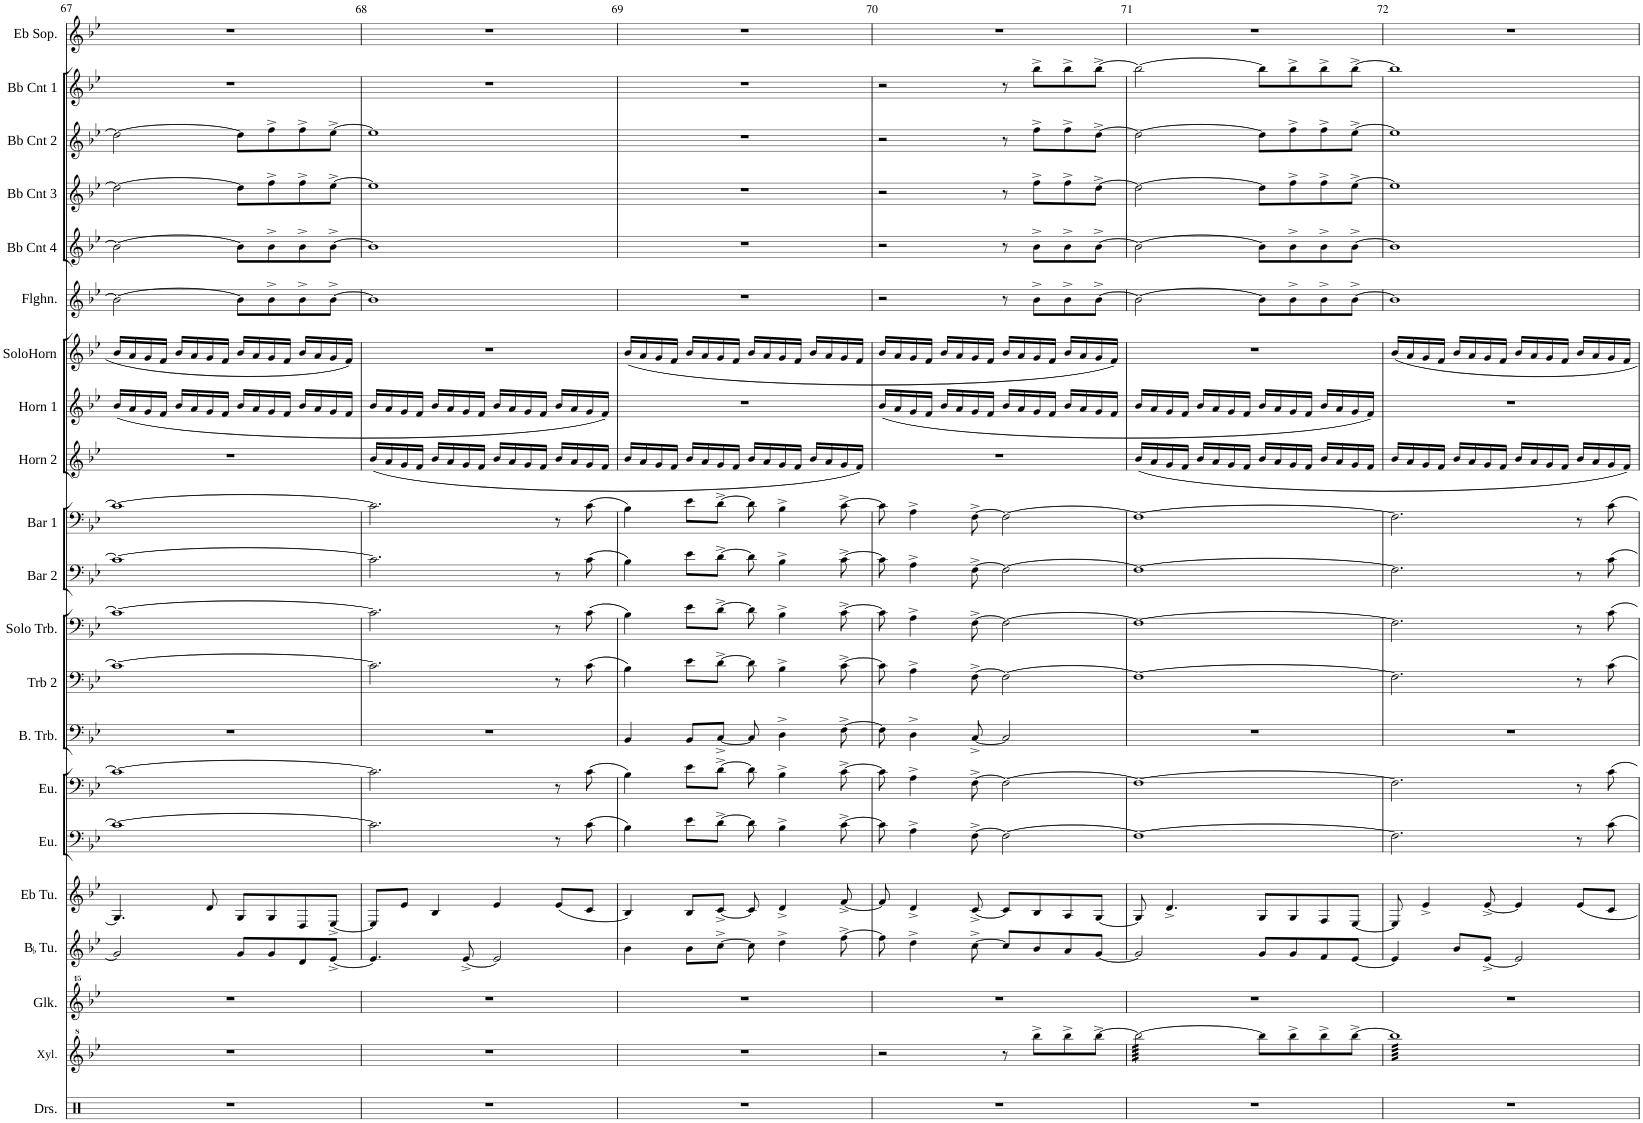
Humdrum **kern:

**kern	**kern	**kern	**kern	**kern	**kern	**kern	**kern	**kern	**kern	**kern	**kern	**kern	**kern	**kern	**kern	**kern	**kern	**kern	**kern	**kern
*part21	*part20	*part19	*part18	*part17	*part16	*part15	*part14	*part13	*part12	*part11	*part10	*part9	*part8	*part7	*part6	*part5	*part4	*part3	*part2	*part1
*staff21	*staff20	*staff19	*staff18	*staff17	*staff16	*staff15	*staff14	*staff13	*staff12	*staff11	*staff10	*staff9	*staff8	*staff7	*staff6	*staff5	*staff4	*staff3	*staff2	*staff1
*I"Drumset	*I"Xylophone	*I"Glockenspiel	*I"BaccidentalFlat Tuba	*I"Eb Tuba	*I"Euphonium	*I"Euphonium	*I"Bass Trombone	*I"Trombone 2	*I"Solo Trombone	*I"Baritone 2	*I"Baritone 1	*I"Horn 2	*I"Horn 1	*I"Solo Horn	*I"Flugelhorn	*I"Bb Cornet 4	*I"Bb Cornet 3	*I"Bb Cornet 2	*I"Bb Cornet 1	*I"Eb Soprano
*I'Drs.	*I'Xyl.	*I'Glk.	*I'BaccidentalFlat Tu.	*I'Eb Tu.	*I'Eu.	*I'Eu.	*I'B. Trb.	*I'Trb 2	*I'Solo Trb.	*I'Bar 2	*I'Bar 1	*I'Horn 2	*I'Horn 1	*I'SoloHorn	*I'Flghn.	*I'Bb Cnt 4	*I'Bb Cnt 3	*I'Bb Cnt 2	*I'Bb Cnt 1	*I'Eb Sop.
!!LO:PB:g=z
*clefX	*clefG^2	*clefG^^2	*clefG2	*clefG2	*clefF4	*clefF4	*clefF4	*clefF4	*clefF4	*clefF4	*clefF4	*clefG2	*clefG2	*clefG2	*clefG2	*clefG2	*clefG2	*clefG2	*clefG2	*clefG2
*	*	*	*	*	*	*	*	*	*	*ITrd4c7	*	*	*ITrd5c9	*ITrd1c2	*ITrd1c2	*ITrd1c2	*ITrd1c2	*ITrd1c2	*ITrd1c2	*ITrd1c2
*k[]	*k[b-e-]	*k[b-e-]	*k[b-e-]	*k[b-e-]	*k[b-e-]	*k[b-e-]	*k[b-e-]	*k[b-e-]	*k[b-e-]	*k[b-e-]	*k[b-e-]	*k[b-e-]	*k[b-e-]	*k[b-e-]	*k[b-e-]	*k[b-e-]	*k[b-e-]	*k[b-e-]	*k[b-e-]	*k[b-e-]
*M4/4	*M4/4	*M4/4	*M4/4	*M4/4	*M4/4	*M4/4	*M4/4	*M4/4	*M4/4	*M4/4	*M4/4	*M4/4	*M4/4	*M4/4	*M4/4	*M4/4	*M4/4	*M4/4	*M4/4	*M4/4
=67	=67	=67	=67	=67	=67	=67	=67	=67	=67	=67	=67	=67	=67	=67	=67	=67	=67	=67	=67	=67
1r	1r	1r	2g/]	4.G/]	1c_	1c_	1r	1c_	1c_	1c_	1c_	1r	(16b-/LL	16b-/LL	2b-\_	2b-\_	2dd\_	2dd\_	1r	1r
.	.	.	.	.	.	.	.	.	.	.	.	.	16a/	16a/	.	.	.	.	.	.
.	.	.	.	.	.	.	.	.	.	.	.	.	16g/	16g/	.	.	.	.	.	.
.	.	.	.	.	.	.	.	.	.	.	.	.	16f/JJ	16f/JJ	.	.	.	.	.	.
.	.	.	.	.	.	.	.	.	.	.	.	.	16b-/LL	16b-/LL	.	.	.	.	.	.
.	.	.	.	.	.	.	.	.	.	.	.	.	16a/	16a/	.	.	.	.	.	.
.	.	.	.	8d/	.	.	.	.	.	.	.	.	16g/	16g/	.	.	.	.	.	.
.	.	.	.	.	.	.	.	.	.	.	.	.	16f/JJ	16f/JJ	.	.	.	.	.	.
.	.	.	8g/L	8G/L	.	.	.	.	.	.	.	.	16b-/LL	16b-/LL	8b-\L]	8b-\L]	8dd\L]	8dd\L]	.	.
.	.	.	.	.	.	.	.	.	.	.	.	.	16a/	16a/	.	.	.	.	.	.
.	.	.	8g/	8G/	.	.	.	.	.	.	.	.	16g/	16g/	8b-^\	8b-^\	8ff^\	8ff^\	.	.
.	.	.	.	.	.	.	.	.	.	.	.	.	16f/JJ	16f/JJ	.	.	.	.	.	.
.	.	.	8d/	8D/	.	.	.	.	.	.	.	.	16b-/LL	16b-/LL	8b-^\	8b-^\	8ff^\	8ff^\	.	.
.	.	.	.	.	.	.	.	.	.	.	.	.	16a/	16a/	.	.	.	.	.	.
.	.	.	[8e-^/J	[8E-^/J	.	.	.	.	.	.	.	.	16g/	16g/	[8b-^\J	[8b-^\J	[8ee-^\J	[8ee-^\J	.	.
.	.	.	.	.	.	.	.	.	.	.	.	.	16f/JJ	16f/JJ	.	.	.	.	.	.
=68	=68	=68	=68	=68	=68	=68	=68	=68	=68	=68	=68	=68	=68	=68	=68	=68	=68	=68	=68	=68
1r	1r	1r	4.e-/]	8E-/L]	2.c\]	2.c\]	1r	2.c\]	2.c\]	2.c\]	2.c\]	(16b-/LL	16b-/LL	1r	1b-]	1b-]	1ee-]	1ee-]	1r	1r
.	.	.	.	.	.	.	.	.	.	.	.	16a/	16a/	.	.	.	.	.	.	.
.	.	.	.	8e-/J	.	.	.	.	.	.	.	16g/	16g/	.	.	.	.	.	.	.
.	.	.	.	.	.	.	.	.	.	.	.	16f/JJ	16f/JJ	.	.	.	.	.	.	.
.	.	.	.	4B-/	.	.	.	.	.	.	.	16b-/LL	16b-/LL	.	.	.	.	.	.	.
.	.	.	.	.	.	.	.	.	.	.	.	16a/	16a/	.	.	.	.	.	.	.
.	.	.	[8e-^/	.	.	.	.	.	.	.	.	16g/	16g/	.	.	.	.	.	.	.
.	.	.	.	.	.	.	.	.	.	.	.	16f/JJ	16f/JJ	.	.	.	.	.	.	.
.	.	.	2e-/]	4e-/	.	.	.	.	.	.	.	16b-/LL	16b-/LL	.	.	.	.	.	.	.
.	.	.	.	.	.	.	.	.	.	.	.	16a/	16a/	.	.	.	.	.	.	.
.	.	.	.	.	.	.	.	.	.	.	.	16g/	16g/	.	.	.	.	.	.	.
.	.	.	.	.	.	.	.	.	.	.	.	16f/JJ	16f/JJ	.	.	.	.	.	.	.
.	.	.	.	(8e-/L	8r	8r	.	8r	8r	8r	8r	16b-/LL	16b-/LL	.	.	.	.	.	.	.
.	.	.	.	.	.	.	.	.	.	.	.	16a/	16a/	.	.	.	.	.	.	.
.	.	.	.	8c/J	(8c\	(8c\	.	(8c\	(8c\	(8c\	(8c\	16g/	16g/	.	.	.	.	.	.	.
.	.	.	.	.	.	.	.	.	.	.	.	16f/JJ	16f/JJ)	.	.	.	.	.	.	.
=69	=69	=69	=69	=69	=69	=69	=69	=69	=69	=69	=69	=69	=69	=69	=69	=69	=69	=69	=69	=69
1r	1r	1r	4b-\	4B-/)	4B-\)	4B-\)	4BB-/	4B-\)	4B-\)	4B-\)	4B-\)	16b-/LL	1r	(16b-/LL	1r	1r	1r	1r	1r	1r
.	.	.	.	.	.	.	.	.	.	.	.	16a/	.	16a/	.	.	.	.	.	.
.	.	.	.	.	.	.	.	.	.	.	.	16g/	.	16g/	.	.	.	.	.	.
.	.	.	.	.	.	.	.	.	.	.	.	16f/JJ	.	16f/JJ	.	.	.	.	.	.
.	.	.	8b-\L	8B-/L	8e-\L	8e-\L	8BB-/L	8e-\L	8e-\L	8e-\L	8e-\L	16b-/LL	.	16b-/LL	.	.	.	.	.	.
.	.	.	.	.	.	.	.	.	.	.	.	16a/	.	16a/	.	.	.	.	.	.
.	.	.	[8cc^\J	[8c^/J	[8d^\J	[8d^\J	[8C^/J	[8d^\J	[8d^\J	[8d^\J	[8d^\J	16g/	.	16g/	.	.	.	.	.	.
.	.	.	.	.	.	.	.	.	.	.	.	16f/JJ	.	16f/JJ	.	.	.	.	.	.
.	.	.	8cc\]	8c/]	8d\]	8d\]	8C/]	8d\]	8d\]	8d\]	8d\]	16b-/LL	.	16b-/LL	.	.	.	.	.	.
.	.	.	.	.	.	.	.	.	.	.	.	16a/	.	16a/	.	.	.	.	.	.
.	.	.	4dd^\	4d^/	4B-^\	4B-^\	4D^\	4B-^\	4B-^\	4B-^\	4B-^\	16g/	.	16g/	.	.	.	.	.	.
.	.	.	.	.	.	.	.	.	.	.	.	16f/JJ	.	16f/JJ	.	.	.	.	.	.
.	.	.	.	.	.	.	.	.	.	.	.	16b-/LL	.	16b-/LL	.	.	.	.	.	.
.	.	.	.	.	.	.	.	.	.	.	.	16a/	.	16a/	.	.	.	.	.	.
.	.	.	[8ff^\	[8f^/	[8c^\	[8c^\	[8F^\	[8c^\	[8c^\	[8c^\	[8c^\	16g/	.	16g/	.	.	.	.	.	.
.	.	.	.	.	.	.	.	.	.	.	.	16f/JJ)	.	16f/JJ	.	.	.	.	.	.
=70	=70	=70	=70	=70	=70	=70	=70	=70	=70	=70	=70	=70	=70	=70	=70	=70	=70	=70	=70	=70
1r	2r	1r	8ff\]	8f/]	8c\]	8c\]	8F\]	8c\]	8c\]	8c\]	8c\]	1r	(16b-/LL	16b-/LL	2r	2r	2r	2r	2r	1r
.	.	.	.	.	.	.	.	.	.	.	.	.	16a/	16a/	.	.	.	.	.	.
.	.	.	4dd^\	4d^/	4A^\	4A^\	4D^\	4A^\	4A^\	4A^\	4A^\	.	16g/	16g/	.	.	.	.	.	.
.	.	.	.	.	.	.	.	.	.	.	.	.	16f/JJ	16f/JJ	.	.	.	.	.	.
.	.	.	.	.	.	.	.	.	.	.	.	.	16b-/LL	16b-/LL	.	.	.	.	.	.
.	.	.	.	.	.	.	.	.	.	.	.	.	16a/	16a/	.	.	.	.	.	.
.	.	.	[8cc^\	[8c^/	[8F^\	[8F^\	[8C^/	[8F^\	[8F^\	[8F^\	[8F^\	.	16g/	16g/	.	.	.	.	.	.
.	.	.	.	.	.	.	.	.	.	.	.	.	16f/JJ	16f/JJ	.	.	.	.	.	.
.	8r	.	8cc/L]	8c/L]	2F\_	2F\_	2C/]	2F\_	2F\_	2F\_	2F\_	.	16b-/LL	16b-/LL	8r	8r	8r	8r	8r	.
.	.	.	.	.	.	.	.	.	.	.	.	.	16a/	16a/	.	.	.	.	.	.
.	8bbb-^\L	.	8b-/	8B-/	.	.	.	.	.	.	.	.	16g/	16g/	8b-^\L	8b-^\L	8ff^\L	8ff^\L	8bb-^\L	.
.	.	.	.	.	.	.	.	.	.	.	.	.	16f/JJ	16f/JJ	.	.	.	.	.	.
.	8bbb-^\	.	8a/	8A/	.	.	.	.	.	.	.	.	16b-/LL	16b-/LL	8b-^\	8b-^\	8ff^\	8ff^\	8bb-^\	.
.	.	.	.	.	.	.	.	.	.	.	.	.	16a/	16a/	.	.	.	.	.	.
.	[8bbb-^\J	.	[8g/J	[8G/J	.	.	.	.	.	.	.	.	16g/	16g/	[8b-^\J	[8b-^\J	[8dd^\J	[8dd^\J	[8bb-^\J	.
.	.	.	.	.	.	.	.	.	.	.	.	.	16f/JJ	16f/JJ)	.	.	.	.	.	.
=71	=71	=71	=71	=71	=71	=71	=71	=71	=71	=71	=71	=71	=71	=71	=71	=71	=71	=71	=71	=71
*	*tremolo	*	*	*	*	*	*	*	*	*	*	*	*	*	*	*	*	*	*	*
1r	64bbb-\LLLL	1r	2g/]	8G/]	1F_	1F_	1r	1F_	1F_	1F_	1F_	(16b-/LL	16b-/LL	1r	2b-\_	2b-\_	2dd\_	2dd\_	2bb-\_	1r
.	64bbb-\	.	.	.	.	.	.	.	.	.	.	.	.	.	.	.	.	.	.	.
.	64bbb-\	.	.	.	.	.	.	.	.	.	.	.	.	.	.	.	.	.	.	.
.	64bbb-\	.	.	.	.	.	.	.	.	.	.	.	.	.	.	.	.	.	.	.
.	64bbb-\	.	.	.	.	.	.	.	.	.	.	16a/	16a/	.	.	.	.	.	.	.
.	64bbb-\	.	.	.	.	.	.	.	.	.	.	.	.	.	.	.	.	.	.	.
.	64bbb-\	.	.	.	.	.	.	.	.	.	.	.	.	.	.	.	.	.	.	.
.	64bbb-\	.	.	.	.	.	.	.	.	.	.	.	.	.	.	.	.	.	.	.
.	64bbb-\	.	.	4.d^/	.	.	.	.	.	.	.	16g/	16g/	.	.	.	.	.	.	.
.	64bbb-\	.	.	.	.	.	.	.	.	.	.	.	.	.	.	.	.	.	.	.
.	64bbb-\	.	.	.	.	.	.	.	.	.	.	.	.	.	.	.	.	.	.	.
.	64bbb-\	.	.	.	.	.	.	.	.	.	.	.	.	.	.	.	.	.	.	.
.	64bbb-\	.	.	.	.	.	.	.	.	.	.	16f/JJ	16f/JJ	.	.	.	.	.	.	.
.	64bbb-\	.	.	.	.	.	.	.	.	.	.	.	.	.	.	.	.	.	.	.
.	64bbb-\	.	.	.	.	.	.	.	.	.	.	.	.	.	.	.	.	.	.	.
.	64bbb-\	.	.	.	.	.	.	.	.	.	.	.	.	.	.	.	.	.	.	.
.	64bbb-\	.	.	.	.	.	.	.	.	.	.	16b-/LL	16b-/LL	.	.	.	.	.	.	.
.	64bbb-\	.	.	.	.	.	.	.	.	.	.	.	.	.	.	.	.	.	.	.
.	64bbb-\	.	.	.	.	.	.	.	.	.	.	.	.	.	.	.	.	.	.	.
.	64bbb-\	.	.	.	.	.	.	.	.	.	.	.	.	.	.	.	.	.	.	.
.	64bbb-\	.	.	.	.	.	.	.	.	.	.	16a/	16a/	.	.	.	.	.	.	.
.	64bbb-\	.	.	.	.	.	.	.	.	.	.	.	.	.	.	.	.	.	.	.
.	64bbb-\	.	.	.	.	.	.	.	.	.	.	.	.	.	.	.	.	.	.	.
.	64bbb-\	.	.	.	.	.	.	.	.	.	.	.	.	.	.	.	.	.	.	.
.	64bbb-\	.	.	.	.	.	.	.	.	.	.	16g/	16g/	.	.	.	.	.	.	.
.	64bbb-\	.	.	.	.	.	.	.	.	.	.	.	.	.	.	.	.	.	.	.
.	64bbb-\	.	.	.	.	.	.	.	.	.	.	.	.	.	.	.	.	.	.	.
.	64bbb-\	.	.	.	.	.	.	.	.	.	.	.	.	.	.	.	.	.	.	.
.	64bbb-\	.	.	.	.	.	.	.	.	.	.	16f/JJ	16f/JJ	.	.	.	.	.	.	.
.	64bbb-\	.	.	.	.	.	.	.	.	.	.	.	.	.	.	.	.	.	.	.
.	64bbb-\	.	.	.	.	.	.	.	.	.	.	.	.	.	.	.	.	.	.	.
.	64bbb-\JJJJ	.	.	.	.	.	.	.	.	.	.	.	.	.	.	.	.	.	.	.
*	*Xtremolo	*	*	*	*	*	*	*	*	*	*	*	*	*	*	*	*	*	*	*
.	8bbb-\L]	.	8g/L	8G/L	.	.	.	.	.	.	.	16b-/LL	16b-/LL	.	8b-\L]	8b-\L]	8dd\L]	8dd\L]	8bb-\L]	.
.	.	.	.	.	.	.	.	.	.	.	.	16a/	16a/	.	.	.	.	.	.	.
.	8bbb-^\	.	8g/	8G/	.	.	.	.	.	.	.	16g/	16g/	.	8b-^\	8b-^\	8ff^\	8ff^\	8bb-^\	.
.	.	.	.	.	.	.	.	.	.	.	.	16f/JJ	16f/JJ	.	.	.	.	.	.	.
.	8bbb-^\	.	8f/	8F/	.	.	.	.	.	.	.	16b-/LL	16b-/LL	.	8b-^\	8b-^\	8ff^\	8ff^\	8bb-^\	.
.	.	.	.	.	.	.	.	.	.	.	.	16a/	16a/	.	.	.	.	.	.	.
.	[8bbb-^\J	.	[8e-/J	[8E-/J	.	.	.	.	.	.	.	16g/	16g/	.	[8b-^\J	[8b-^\J	[8ee-^\J	[8ee-^\J	[8bb-^\J	.
.	.	.	.	.	.	.	.	.	.	.	.	16f/JJ	16f/JJ)	.	.	.	.	.	.	.
=72	=72	=72	=72	=72	=72	=72	=72	=72	=72	=72	=72	=72	=72	=72	=72	=72	=72	=72	=72	=72
*	*tremolo	*	*	*	*	*	*	*	*	*	*	*	*	*	*	*	*	*	*	*
1r	64bbb-]LLLL	1r	4e-/]	8E-/]	2.F\]	2.F\]	1r	2.F\]	2.F\]	2.F\]	2.F\]	16b-/LL	1r	16b-/LL	1b-]	1b-]	1ee-]	1ee-]	1bb-]	1r
.	64bbb-	.	.	.	.	.	.	.	.	.	.	.	.	.	.	.	.	.	.	.
.	64bbb-	.	.	.	.	.	.	.	.	.	.	.	.	.	.	.	.	.	.	.
.	64bbb-	.	.	.	.	.	.	.	.	.	.	.	.	.	.	.	.	.	.	.
.	64bbb-	.	.	.	.	.	.	.	.	.	.	16a/	.	16a/	.	.	.	.	.	.
.	64bbb-	.	.	.	.	.	.	.	.	.	.	.	.	.	.	.	.	.	.	.
.	64bbb-	.	.	.	.	.	.	.	.	.	.	.	.	.	.	.	.	.	.	.
.	64bbb-	.	.	.	.	.	.	.	.	.	.	.	.	.	.	.	.	.	.	.
.	64bbb-	.	.	4e-^/	.	.	.	.	.	.	.	16g/	.	16g/	.	.	.	.	.	.
.	64bbb-	.	.	.	.	.	.	.	.	.	.	.	.	.	.	.	.	.	.	.
.	64bbb-	.	.	.	.	.	.	.	.	.	.	.	.	.	.	.	.	.	.	.
.	64bbb-	.	.	.	.	.	.	.	.	.	.	.	.	.	.	.	.	.	.	.
.	64bbb-	.	.	.	.	.	.	.	.	.	.	16f/JJ	.	16f/JJ	.	.	.	.	.	.
.	64bbb-	.	.	.	.	.	.	.	.	.	.	.	.	.	.	.	.	.	.	.
.	64bbb-	.	.	.	.	.	.	.	.	.	.	.	.	.	.	.	.	.	.	.
.	64bbb-	.	.	.	.	.	.	.	.	.	.	.	.	.	.	.	.	.	.	.
.	64bbb-	.	8b-/L	.	.	.	.	.	.	.	.	16b-/LL	.	16b-/LL	.	.	.	.	.	.
.	64bbb-	.	.	.	.	.	.	.	.	.	.	.	.	.	.	.	.	.	.	.
.	64bbb-	.	.	.	.	.	.	.	.	.	.	.	.	.	.	.	.	.	.	.
.	64bbb-	.	.	.	.	.	.	.	.	.	.	.	.	.	.	.	.	.	.	.
.	64bbb-	.	.	.	.	.	.	.	.	.	.	16a/	.	16a/	.	.	.	.	.	.
.	64bbb-	.	.	.	.	.	.	.	.	.	.	.	.	.	.	.	.	.	.	.
.	64bbb-	.	.	.	.	.	.	.	.	.	.	.	.	.	.	.	.	.	.	.
.	64bbb-	.	.	.	.	.	.	.	.	.	.	.	.	.	.	.	.	.	.	.
.	64bbb-	.	[8e-^/J	[8e-^/	.	.	.	.	.	.	.	16g/	.	16g/	.	.	.	.	.	.
.	64bbb-	.	.	.	.	.	.	.	.	.	.	.	.	.	.	.	.	.	.	.
.	64bbb-	.	.	.	.	.	.	.	.	.	.	.	.	.	.	.	.	.	.	.
.	64bbb-	.	.	.	.	.	.	.	.	.	.	.	.	.	.	.	.	.	.	.
.	64bbb-	.	.	.	.	.	.	.	.	.	.	16f/JJ	.	16f/JJ	.	.	.	.	.	.
.	64bbb-	.	.	.	.	.	.	.	.	.	.	.	.	.	.	.	.	.	.	.
.	64bbb-	.	.	.	.	.	.	.	.	.	.	.	.	.	.	.	.	.	.	.
.	64bbb-	.	.	.	.	.	.	.	.	.	.	.	.	.	.	.	.	.	.	.
.	64bbb-	.	2e-/]	4e-/]	.	.	.	.	.	.	.	16b-/LL	.	16b-/LL	.	.	.	.	.	.
.	64bbb-	.	.	.	.	.	.	.	.	.	.	.	.	.	.	.	.	.	.	.
.	64bbb-	.	.	.	.	.	.	.	.	.	.	.	.	.	.	.	.	.	.	.
.	64bbb-	.	.	.	.	.	.	.	.	.	.	.	.	.	.	.	.	.	.	.
.	64bbb-	.	.	.	.	.	.	.	.	.	.	16a/	.	16a/	.	.	.	.	.	.
.	64bbb-	.	.	.	.	.	.	.	.	.	.	.	.	.	.	.	.	.	.	.
.	64bbb-	.	.	.	.	.	.	.	.	.	.	.	.	.	.	.	.	.	.	.
.	64bbb-	.	.	.	.	.	.	.	.	.	.	.	.	.	.	.	.	.	.	.
.	64bbb-	.	.	.	.	.	.	.	.	.	.	16g/	.	16g/	.	.	.	.	.	.
.	64bbb-	.	.	.	.	.	.	.	.	.	.	.	.	.	.	.	.	.	.	.
.	64bbb-	.	.	.	.	.	.	.	.	.	.	.	.	.	.	.	.	.	.	.
.	64bbb-	.	.	.	.	.	.	.	.	.	.	.	.	.	.	.	.	.	.	.
.	64bbb-	.	.	.	.	.	.	.	.	.	.	16f/JJ	.	16f/JJ	.	.	.	.	.	.
.	64bbb-	.	.	.	.	.	.	.	.	.	.	.	.	.	.	.	.	.	.	.
.	64bbb-	.	.	.	.	.	.	.	.	.	.	.	.	.	.	.	.	.	.	.
.	64bbb-	.	.	.	.	.	.	.	.	.	.	.	.	.	.	.	.	.	.	.
.	64bbb-	.	.	8e-/L	8r	8r	.	8r	8r	8r	8r	16b-/LL	.	16b-/LL	.	.	.	.	.	.
.	64bbb-	.	.	.	.	.	.	.	.	.	.	.	.	.	.	.	.	.	.	.
.	64bbb-	.	.	.	.	.	.	.	.	.	.	.	.	.	.	.	.	.	.	.
.	64bbb-	.	.	.	.	.	.	.	.	.	.	.	.	.	.	.	.	.	.	.
.	64bbb-	.	.	.	.	.	.	.	.	.	.	16a/	.	16a/	.	.	.	.	.	.
.	64bbb-	.	.	.	.	.	.	.	.	.	.	.	.	.	.	.	.	.	.	.
.	64bbb-	.	.	.	.	.	.	.	.	.	.	.	.	.	.	.	.	.	.	.
.	64bbb-	.	.	.	.	.	.	.	.	.	.	.	.	.	.	.	.	.	.	.
.	64bbb-	.	.	8c/J	8c\	8c\	.	8c\	8c\	8c\	8c\	16g/	.	16g/	.	.	.	.	.	.
.	64bbb-	.	.	.	.	.	.	.	.	.	.	.	.	.	.	.	.	.	.	.
.	64bbb-	.	.	.	.	.	.	.	.	.	.	.	.	.	.	.	.	.	.	.
.	64bbb-	.	.	.	.	.	.	.	.	.	.	.	.	.	.	.	.	.	.	.
.	64bbb-	.	.	.	.	.	.	.	.	.	.	16f/JJ)	.	16f/JJ	.	.	.	.	.	.
.	64bbb-	.	.	.	.	.	.	.	.	.	.	.	.	.	.	.	.	.	.	.
.	64bbb-	.	.	.	.	.	.	.	.	.	.	.	.	.	.	.	.	.	.	.
.	64bbb-JJJJ	.	.	.	.	.	.	.	.	.	.	.	.	.	.	.	.	.	.	.
*	*Xtremolo	*	*	*	*	*	*	*	*	*	*	*	*	*	*	*	*	*	*	*
=	=	=	=	=	=	=	=	=	=	=	=	=	=	=	=	=	=	=	=	=
*-	*-	*-	*-	*-	*-	*-	*-	*-	*-	*-	*-	*-	*-	*-	*-	*-	*-	*-	*-	*-
